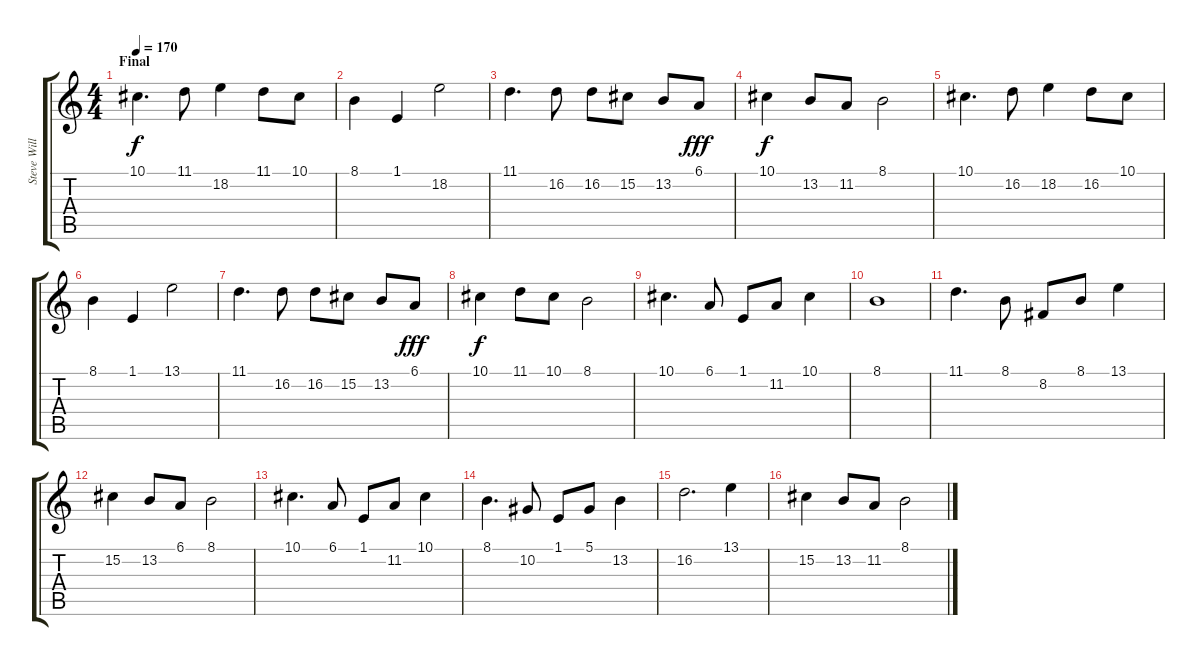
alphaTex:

\track ("Steve Williams Solos" "Steve Will") {instrument lead2sawtooth}
\staff {score tabs}
\tuning (Eb4 Bb3 Gb3 Db3 Ab2 Eb2) {hide}
\ts (4 4)
\section ("" "Final")
\tempo 170
\clef g2
\ks c
10.1.4{d dy f} 11.1.8 18.2.4 11.1.8 10.1.8 |
8.1.4 1.1.4 18.2.2 |
11.1.4{d} 16.2.8 16.2.8 15.2.8 13.2.8 6.1.8{dy fff} |
10.1.4{dy f} 13.2.8 11.2.8 8.1.2 |
10.1.4{d} 16.2.8 18.2.4 16.2.8 10.1.8 |
8.1.4 1.1.4 13.1.2 |
11.1.4{d} 16.2.8 16.2.8 15.2.8 13.2.8 6.1.8{dy fff} |
10.1.4{dy f} 11.1.8 10.1.8 8.1.2 |
10.1.4{d} 6.1.8 1.1.8 11.2.8 10.1.4 |
8.1.1 |
11.1.4{d} 8.1.8 8.2.8 8.1.8 13.1.4 |
15.2.4 13.2.8 6.1.8 8.1.2 |
10.1.4{d} 6.1.8 1.1.8 11.2.8 10.1.4 |
8.1.4{d} 10.2.8 1.1.8 5.1.8 13.2.4 |
16.2.2{d} 13.1.4 |
15.2.4 13.2.8 11.2.8 8.1.2
